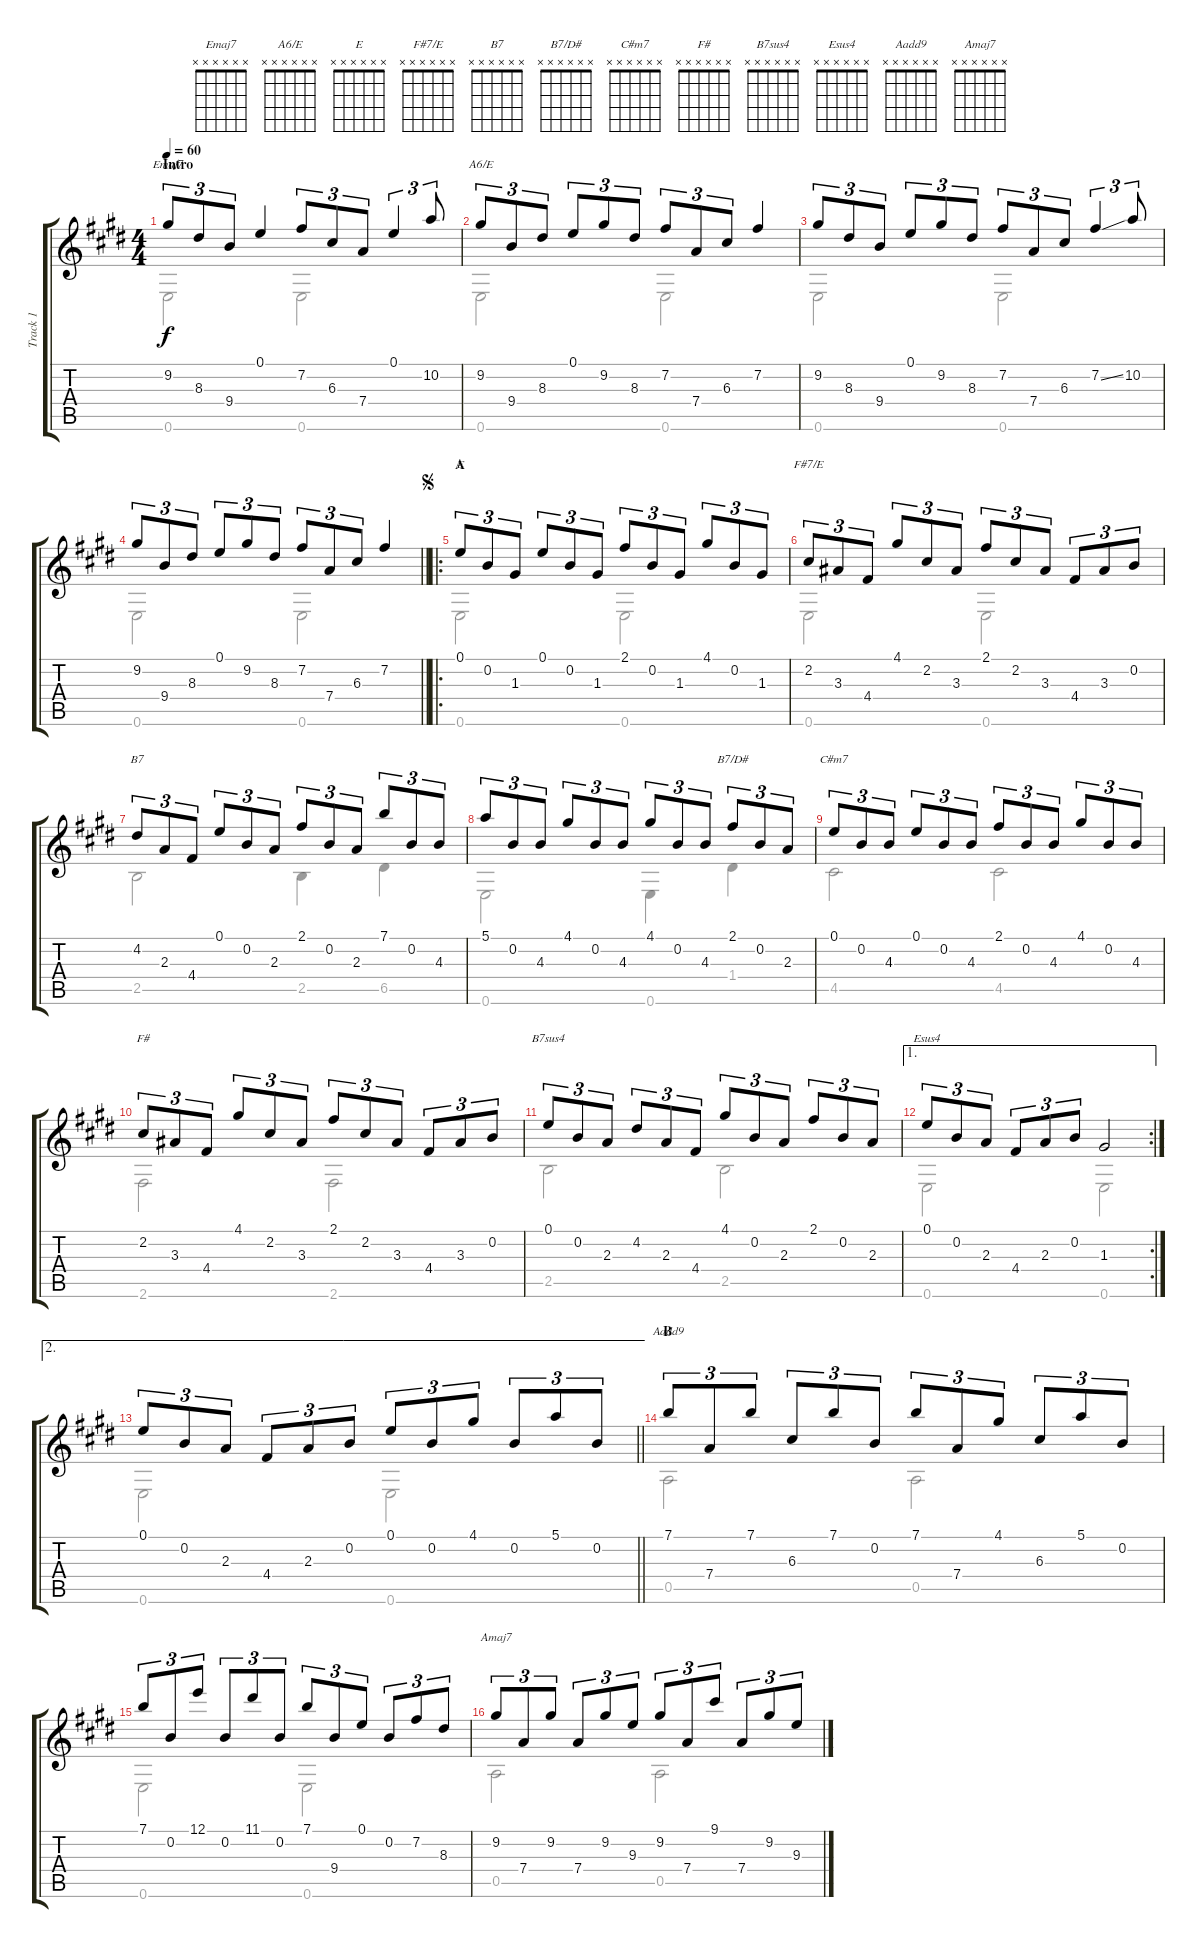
\track ("Track 1" "Track 1") {instrument acousticguitarsteel}
\staff {score tabs}
\tuning (E4 B3 G3 D3 A2 E2) {hide}
\chord ("Emaj7" x x x x x x)
\chord ("A6/E" x x x x x x)
\chord ("E" x x x x x x)
\chord ("F#7/E" x x x x x x)
\chord ("B7" x x x x x x)
\chord ("B7/D#" x x x x x x)
\chord ("C#m7" x x x x x x)
\chord ("F#" x x x x x x)
\chord ("B7sus4" x x x x x x)
\chord ("Esus4" x x x x x x)
\chord ("Aadd9" x x x x x x)
\chord ("Amaj7" x x x x x x)
\voice
\ts (4 4)
\section ("" "Intro")
\tempo 60
\clef g2
\ks e
9.2.8{tu (3 2) ch "Emaj7" dy f instrument acousticguitarsteel} 8.3.8{tu (3 2)} 9.4.8{tu (3 2)} 0.1.4 7.2.8{tu (3 2)} 6.3.8{tu (3 2)} 7.4.8{tu (3 2)} 0.1.4{tu (3 2)} 10.2.8{tu (3 2)} |
9.2.8{tu (3 2) ch "A6/E"} 9.4.8{tu (3 2)} 8.3.8{tu (3 2)} 0.1.8{tu (3 2)} 9.2.8{tu (3 2)} 8.3.8{tu (3 2)} 7.2.8{tu (3 2)} 7.4.8{tu (3 2)} 6.3.8{tu (3 2)} 7.2.4 |
9.2.8{tu (3 2)} 8.3.8{tu (3 2)} 9.4.8{tu (3 2)} 0.1.8{tu (3 2)} 9.2.8{tu (3 2)} 8.3.8{tu (3 2)} 7.2.8{tu (3 2)} 7.4.8{tu (3 2)} 6.3.8{tu (3 2)} 7.2{ss}.4{tu (3 2)} 10.2.8{tu (3 2)} |
\barLineRight lightlight
9.2.8{tu (3 2)} 9.4.8{tu (3 2)} 8.3.8{tu (3 2)} 0.1.8{tu (3 2)} 9.2.8{tu (3 2)} 8.3.8{tu (3 2)} 7.2.8{tu (3 2)} 7.4.8{tu (3 2)} 6.3.8{tu (3 2)} 7.2.4 |
\ro
\section ("" "A")
\jump segno
0.1.8{tu (3 2) ch "E"} 0.2.8{tu (3 2)} 1.3.8{tu (3 2)} 0.1.8{tu (3 2)} 0.2.8{tu (3 2)} 1.3.8{tu (3 2)} 2.1.8{tu (3 2)} 0.2.8{tu (3 2)} 1.3.8{tu (3 2)} 4.1.8{tu (3 2)} 0.2.8{tu (3 2)} 1.3.8{tu (3 2)} |
2.2.8{tu (3 2) ch "F#7/E"} 3.3.8{tu (3 2)} 4.4.8{tu (3 2)} 4.1.8{tu (3 2)} 2.2.8{tu (3 2)} 3.3.8{tu (3 2)} 2.1.8{tu (3 2)} 2.2.8{tu (3 2)} 3.3.8{tu (3 2)} 4.4.8{tu (3 2)} 3.3.8{tu (3 2)} 0.2.8{tu (3 2)} |
4.2.8{tu (3 2) ch "B7"} 2.3.8{tu (3 2)} 4.4.8{tu (3 2)} 0.1.8{tu (3 2)} 0.2.8{tu (3 2)} 2.3.8{tu (3 2)} 2.1.8{tu (3 2)} 0.2.8{tu (3 2)} 2.3.8{tu (3 2)} 7.1.8{tu (3 2)} 0.2.8{tu (3 2)} 4.3.8{tu (3 2)} |
5.1.8{tu (3 2)} 0.2.8{tu (3 2)} 4.3.8{tu (3 2)} 4.1.8{tu (3 2)} 0.2.8{tu (3 2)} 4.3.8{tu (3 2)} 4.1.8{tu (3 2)} 0.2.8{tu (3 2)} 4.3.8{tu (3 2)} 2.1.8{tu (3 2) ch "B7/D#"} 0.2.8{tu (3 2)} 2.3.8{tu (3 2)} |
0.1.8{tu (3 2) ch "C#m7"} 0.2.8{tu (3 2)} 4.3.8{tu (3 2)} 0.1.8{tu (3 2)} 0.2.8{tu (3 2)} 4.3.8{tu (3 2)} 2.1.8{tu (3 2)} 0.2.8{tu (3 2)} 4.3.8{tu (3 2)} 4.1.8{tu (3 2)} 0.2.8{tu (3 2)} 4.3.8{tu (3 2)} |
2.2.8{tu (3 2) ch "F#"} 3.3.8{tu (3 2)} 4.4.8{tu (3 2)} 4.1.8{tu (3 2)} 2.2.8{tu (3 2)} 3.3.8{tu (3 2)} 2.1.8{tu (3 2)} 2.2.8{tu (3 2)} 3.3.8{tu (3 2)} 4.4.8{tu (3 2)} 3.3.8{tu (3 2)} 0.2.8{tu (3 2)} |
0.1.8{tu (3 2) ch "B7sus4"} 0.2.8{tu (3 2)} 2.3.8{tu (3 2)} 4.2.8{tu (3 2)} 2.3.8{tu (3 2)} 4.4.8{tu (3 2)} 4.1.8{tu (3 2)} 0.2.8{tu (3 2)} 2.3.8{tu (3 2)} 2.1.8{tu (3 2)} 0.2.8{tu (3 2)} 2.3.8{tu (3 2)} |
\ae 1
\rc 2
0.1.8{tu (3 2) ch "Esus4"} 0.2.8{tu (3 2)} 2.3.8{tu (3 2)} 4.4.8{tu (3 2)} 2.3.8{tu (3 2)} 0.2.8{tu (3 2)} 1.3.2 |
\ae 2
\barLineRight lightlight
0.1.8{tu (3 2)} 0.2.8{tu (3 2)} 2.3.8{tu (3 2)} 4.4.8{tu (3 2)} 2.3.8{tu (3 2)} 0.2.8{tu (3 2)} 0.1.8{tu (3 2)} 0.2.8{tu (3 2)} 4.1.8{tu (3 2)} 0.2.8{tu (3 2)} 5.1.8{tu (3 2)} 0.2.8{tu (3 2)} |
\section ("" "B")
7.1.8{tu (3 2) ch "Aadd9"} 7.4.8{tu (3 2)} 7.1.8{tu (3 2)} 6.3.8{tu (3 2)} 7.1.8{tu (3 2)} 0.2.8{tu (3 2)} 7.1.8{tu (3 2)} 7.4.8{tu (3 2)} 4.1.8{tu (3 2)} 6.3.8{tu (3 2)} 5.1.8{tu (3 2)} 0.2.8{tu (3 2)} |
7.1.8{tu (3 2)} 0.2.8{tu (3 2)} 12.1.8{tu (3 2)} 0.2.8{tu (3 2)} 11.1.8{tu (3 2)} 0.2.8{tu (3 2)} 7.1.8{tu (3 2)} 9.4.8{tu (3 2)} 0.1.8{tu (3 2)} 0.2.8{tu (3 2)} 7.2.8{tu (3 2)} 8.3.8{tu (3 2)} |
9.2.8{tu (3 2) ch "Amaj7"} 7.4.8{tu (3 2)} 9.2.8{tu (3 2)} 7.4.8{tu (3 2)} 9.2.8{tu (3 2)} 9.3.8{tu (3 2)} 9.2.8{tu (3 2)} 7.4.8{tu (3 2)} 9.1.8{tu (3 2)} 7.4.8{tu (3 2)} 9.2.8{tu (3 2)} 9.3.8{tu (3 2)}
\voice
\clef g2
\ottava regular
\simile none
\ks e
0.6.2{dy f} 0.6.2 |
0.6.2 0.6.2 |
0.6.2 0.6.2 |
\barLineRight lightlight
0.6.2 0.6.2 |
0.6.2 0.6.2 |
0.6.2 0.6.2 |
2.5.2 2.5.4 6.5.4 |
0.6.2 0.6.4 1.4.4 |
4.5.2 4.5.2 |
2.6.2 2.6.2 |
2.5.2 2.5.2 |
0.6.2 0.6.2 |
\barLineRight lightlight
0.6.2 0.6.2 |
0.5.2 0.5.2 |
0.6.2 0.6.2 |
0.5.2 0.5.2
